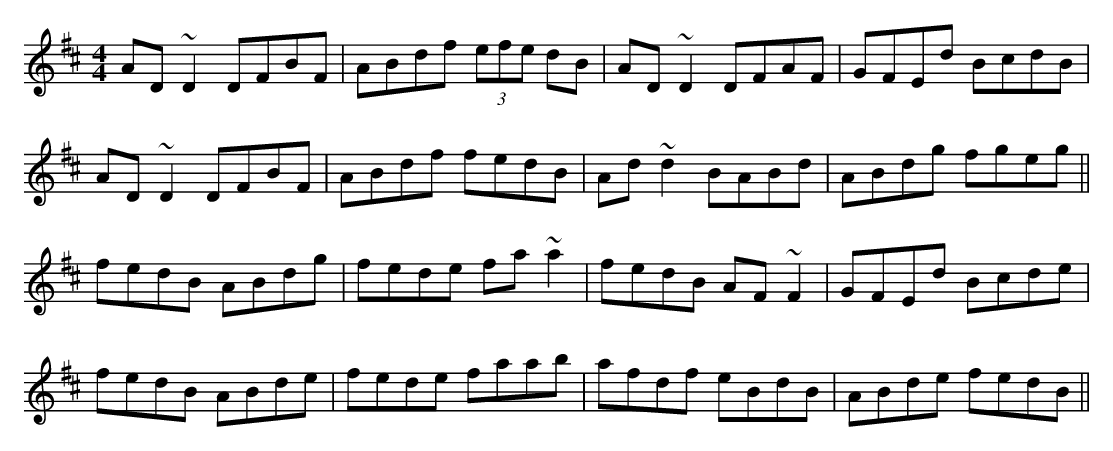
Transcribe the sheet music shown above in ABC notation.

X:1
M:4/4
K:D
AD~D2 DFBF|ABdf (3efe dB|AD~D2 DFAF|GFEd BcdB|
AD~D2 DFBF|ABdf fedB|Ad~d2 BABd|ABdg fgeg||
fedB ABdg|fede fa~a2|fedB AF~F2|GFEd Bcde|
fedB ABde|fede faab|afdf eBdB|ABde fedB||
